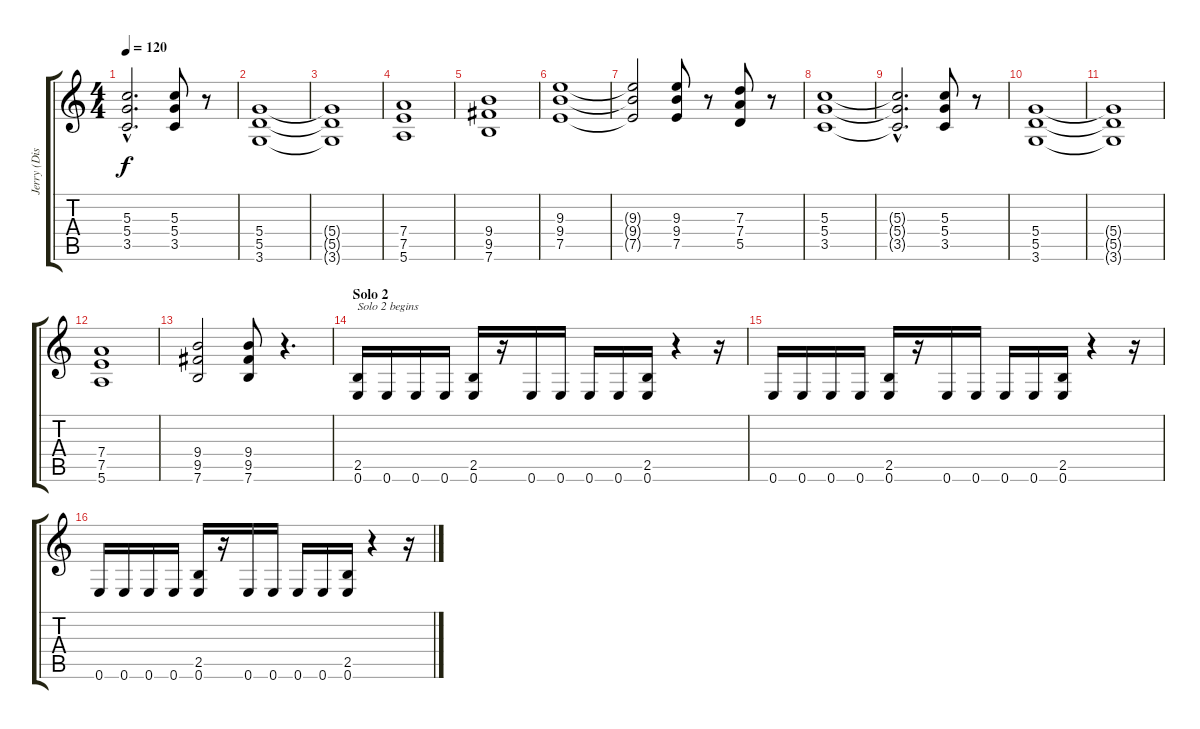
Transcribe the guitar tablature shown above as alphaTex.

\track ("Jerry (Distortion)" "Jerry (Dis") {instrument distortionguitar}
\staff {score tabs}
\tuning (E4 B3 G3 D3 A2 E2) {hide}
\ts (4 4)
\tempo 120
\clef g2
\ks c
(5.3{hac t} 5.4{hac t} 3.5{hac t}).2{d dy f} (5.3 5.4 3.5).8 r.8 |
(5.4 5.5 3.6).1 |
(5.4{t} 5.5{t} 3.6{t}).1 |
(7.4 7.5 5.6).1 |
(9.4 9.5 7.6).1 |
(9.3 9.4 7.5).1 |
(9.3{t} 9.4{t} 7.5{t}).2 (9.3 9.4 7.5).8 r.8 (7.3 7.4 5.5).8 r.8 |
(5.3 5.4 3.5).1 |
(5.3{hac t} 5.4{hac t} 3.5{hac t}).2{d} (5.3 5.4 3.5).8 r.8 |
(5.4 5.5 3.6).1 |
(5.4{t} 5.5{t} 3.6{t}).1 |
(7.4 7.5 5.6).1 |
(9.4 9.5 7.6).2 (9.4 9.5 7.6).8 r.4{d} |
\section ("" "Solo 2")
(2.5 0.6).16{txt "Solo 2 begins"} 0.6.16 0.6.16 0.6.16 (2.5 0.6).16 r.16 0.6.16 0.6.16 0.6.16 0.6.16 (2.5 0.6).16 r.4 r.16 |
0.6.16 0.6.16 0.6.16 0.6.16 (2.5 0.6).16 r.16 0.6.16 0.6.16 0.6.16 0.6.16 (2.5 0.6).16 r.4 r.16 |
0.6.16 0.6.16 0.6.16 0.6.16 (2.5 0.6).16 r.16 0.6.16 0.6.16 0.6.16 0.6.16 (2.5 0.6).16 r.4 r.16
